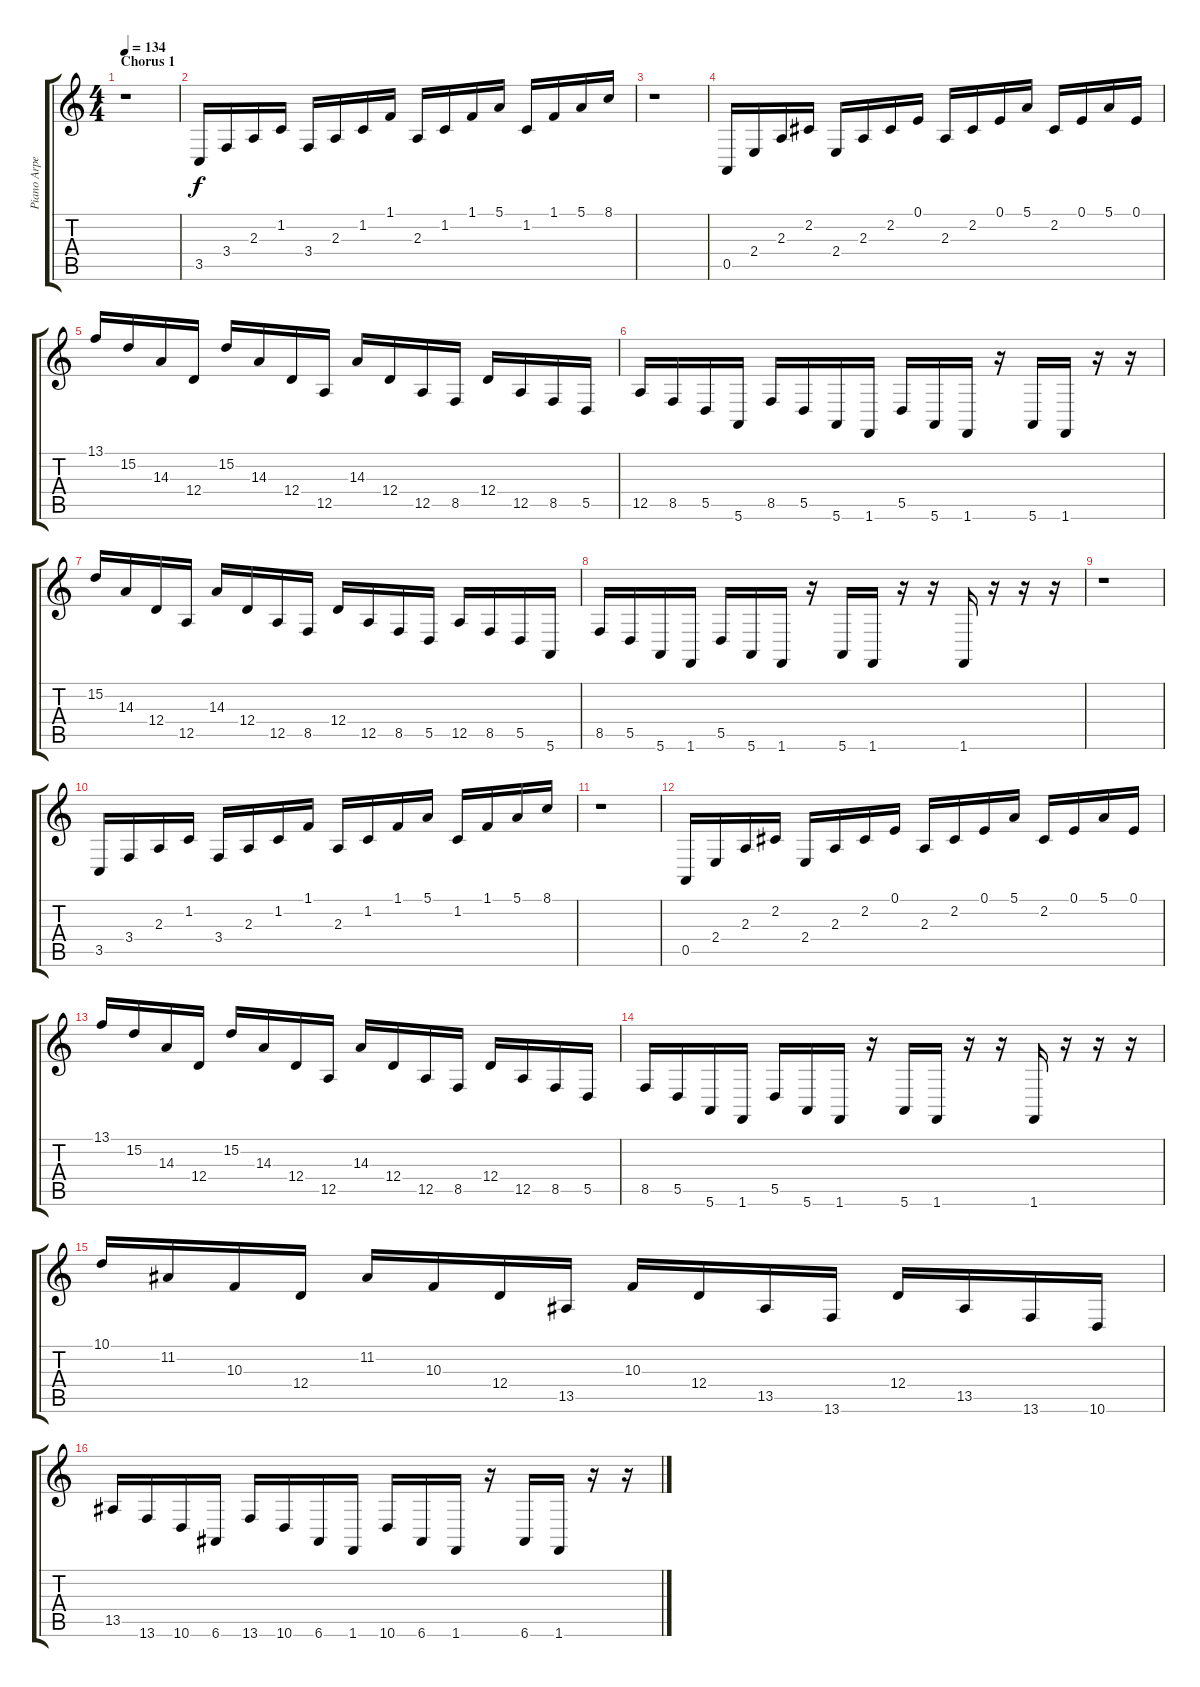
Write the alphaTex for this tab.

\track ("Piano Arpegios (High Part)" "Piano Arpe") {instrument acousticgrandpiano}
\staff {score tabs}
\tuning (E4 B3 G3 D3 A2 E2) {hide}
\ts (4 4)
\section ("" "Chorus 1")
\tempo 134
\clef g2
\ks c
r.1{dy f} |
3.5.16 3.4.16 2.3.16 1.2.16 3.4.16 2.3.16 1.2.16 1.1.16 2.3.16 1.2.16 1.1.16 5.1.16 1.2.16 1.1.16 5.1.16 8.1.16 |
r.1 |
0.5.16 2.4.16 2.3.16 2.2.16 2.4.16 2.3.16 2.2.16 0.1.16 2.3.16 2.2.16 0.1.16 5.1.16 2.2.16 0.1.16 5.1.16 0.1.16 |
13.1.16 15.2.16 14.3.16 12.4.16 15.2.16 14.3.16 12.4.16 12.5.16 14.3.16 12.4.16 12.5.16 8.5.16 12.4.16 12.5.16 8.5.16 5.5.16 |
12.5.16 8.5.16 5.5.16 5.6.16 8.5.16 5.5.16 5.6.16 1.6.16 5.5.16 5.6.16 1.6.16 r.16 5.6.16 1.6.16 r.16 r.16 |
15.2.16 14.3.16 12.4.16 12.5.16 14.3.16 12.4.16 12.5.16 8.5.16 12.4.16 12.5.16 8.5.16 5.5.16 12.5.16 8.5.16 5.5.16 5.6.16 |
8.5.16 5.5.16 5.6.16 1.6.16 5.5.16 5.6.16 1.6.16 r.16 5.6.16 1.6.16 r.16 r.16 1.6.16 r.16 r.16 r.16 |
r.1 |
3.5.16 3.4.16 2.3.16 1.2.16 3.4.16 2.3.16 1.2.16 1.1.16 2.3.16 1.2.16 1.1.16 5.1.16 1.2.16 1.1.16 5.1.16 8.1.16 |
r.1 |
0.5.16 2.4.16 2.3.16 2.2.16 2.4.16 2.3.16 2.2.16 0.1.16 2.3.16 2.2.16 0.1.16 5.1.16 2.2.16 0.1.16 5.1.16 0.1.16 |
13.1.16 15.2.16 14.3.16 12.4.16 15.2.16 14.3.16 12.4.16 12.5.16 14.3.16 12.4.16 12.5.16 8.5.16 12.4.16 12.5.16 8.5.16 5.5.16 |
8.5.16 5.5.16 5.6.16 1.6.16 5.5.16 5.6.16 1.6.16 r.16 5.6.16 1.6.16 r.16 r.16 1.6.16 r.16 r.16 r.16 |
10.1.16 11.2.16 10.3.16 12.4.16 11.2.16 10.3.16 12.4.16 13.5.16 10.3.16 12.4.16 13.5.16 13.6.16 12.4.16 13.5.16 13.6.16 10.6.16 |
13.5.16 13.6.16 10.6.16 6.6.16 13.6.16 10.6.16 6.6.16 1.6.16 10.6.16 6.6.16 1.6.16 r.16 6.6.16 1.6.16 r.16 r.16
